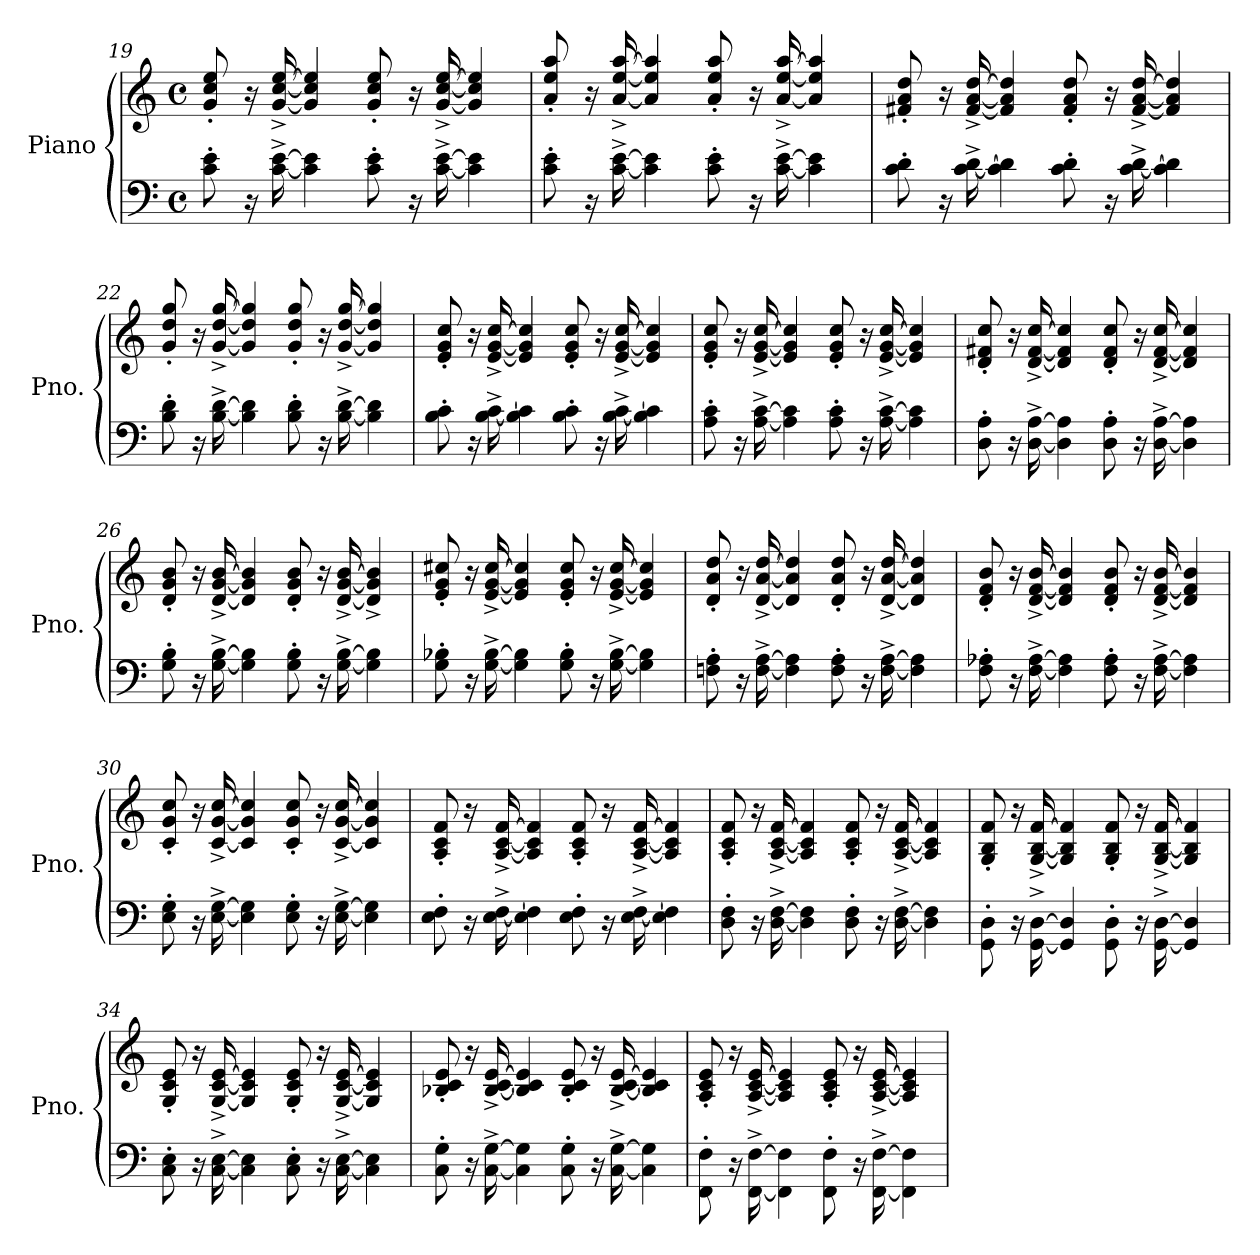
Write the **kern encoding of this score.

**kern	**kern
*part1	*part1
*staff2	*staff1
*I"Piano	*
*I'Pno.	*
!!LO:LB:g=z
*clefF4	*clefG2
*k[]	*k[]
*M4/4	*M4/4
*met(c)	*met(c)
=19	=19
8c\' 8e\'	8g/' 8cc/' 8ee/'
16r	16r
[16c\^ [16e\^	[16g/^ [16cc/^ [16ee/^
4c\] 4e\]	4g/] 4cc/] 4ee/]
8c\' 8e\'	8g/' 8cc/' 8ee/'
16r	16r
[16c\^ [16e\^	[16g/^ [16cc/^ [16ee/^
4c\] 4e\]	4g/] 4cc/] 4ee/]
=20	=20
8c\' 8e\'	8a/' 8ee/' 8aa/'
16r	16r
[16c\^ [16e\^	[16a/^ [16ee/^ [16aa/^
4c\] 4e\]	4a/] 4ee/] 4aa/]
8c\' 8e\'	8a/' 8ee/' 8aa/'
16r	16r
[16c\^ [16e\^	[16a/^ [16ee/^ [16aa/^
4c\] 4e\]	4a/] 4ee/] 4aa/]
=21	=21
8c\' 8d\'	8f#X/' 8a/' 8dd/'
16r	16r
[16c\^ [16d\^	[16f#/^ [16a/^ [16dd/^
4c\] 4d\]	4f#/] 4a/] 4dd/]
8c\' 8d\'	8f#/' 8a/' 8dd/'
16r	16r
[16c\^ [16d\^	[16f#/^ [16a/^ [16dd/^
4c\] 4d\]	4f#/] 4a/] 4dd/]
!!LO:LB:g=z
=22	=22
8B\' 8d\'	8g/' 8dd/' 8gg/'
16r	16r
[16B\^ [16d\^	[16g/^ [16dd/^ [16gg/^
4B\] 4d\]	4g/] 4dd/] 4gg/]
8B\' 8d\'	8g/' 8dd/' 8gg/'
16r	16r
[16B\^ [16d\^	[16g/^ [16dd/^ [16gg/^
4B\] 4d\]	4g/] 4dd/] 4gg/]
=23	=23
8B\' 8c\'	8e/' 8g/' 8cc/'
16r	16r
[16B\^ [16c\^	[16e/^ [16g/^ [16cc/^
4B\] 4c\]	4e/] 4g/] 4cc/]
8B\' 8c\'	8e/' 8g/' 8cc/'
16r	16r
[16B\^ [16c\^	[16e/^ [16g/^ [16cc/^
4B\] 4c\]	4e/] 4g/] 4cc/]
=24	=24
8A\' 8c\'	8e/' 8g/' 8cc/'
16r	16r
[16A\^ [16c\^	[16e/^ [16g/^ [16cc/^
4A\] 4c\]	4e/] 4g/] 4cc/]
8A\' 8c\'	8e/' 8g/' 8cc/'
16r	16r
[16A\^ [16c\^	[16e/^ [16g/^ [16cc/^
4A\] 4c\]	4e/] 4g/] 4cc/]
!!LO:LB:g=z
=25	=25
8D\' 8A\'	8d/' 8f#X/' 8cc/'
16r	16r
[16D\^ [16A\^	[16d/^ [16f#/^ [16cc/^
4D\] 4A\]	4d/] 4f#/] 4cc/]
8D\' 8A\'	8d/' 8f#/' 8cc/'
16r	16r
[16D\^ [16A\^	[16d/^ [16f#/^ [16cc/^
4D\] 4A\]	4d/] 4f#/] 4cc/]
=26	=26
8G\' 8B\'	8d/' 8g/' 8b/'
16r	16r
[16G\^ [16B\^	[16d/^ [16g/^ [16b/^
4G\] 4B\]	4d/] 4g/] 4b/]
8G\' 8B\'	8d/' 8g/' 8b/'
16r	16r
[16G\^ [16B\^	[16d/^ [16g/^ [16b/^
4G\] 4B\]	4d/]^ 4g/]^ 4b/]^
=27	=27
8G\' 8B-X\'	8e/' 8g/' 8cc#X/'
16r	16r
[16G\^ [16B-\^	[16e/^ [16g/^ [16cc#/^
4G\] 4B-\]	4e/] 4g/] 4cc#/]
8G\' 8B-\'	8e/' 8g/' 8cc#/'
16r	16r
[16G\^ [16B-\^	[16e/^ [16g/^ [16cc#/^
4G\] 4B-\]	4e/] 4g/] 4cc#/]
!!LO:LB:g=z
=28	=28
8Fn\' 8A\'	8d/' 8a/' 8dd/'
16r	16r
[16F\^ [16A\^	[16d/^ [16a/^ [16dd/^
4F\] 4A\]	4d/] 4a/] 4dd/]
8F\' 8A\'	8d/' 8a/' 8dd/'
16r	16r
[16F\^ [16A\^	[16d/^ [16a/^ [16dd/^
4F\] 4A\]	4d/] 4a/] 4dd/]
=29	=29
8F\' 8A-X\'	8d/' 8f/' 8b/'
16r	16r
[16F\^ [16A-\^	[16d/^ [16f/^ [16b/^
4F\] 4A-\]	4d/] 4f/] 4b/]
8F\' 8A-\'	8d/' 8f/' 8b/'
16r	16r
[16F\^ [16A-\^	[16d/^ [16f/^ [16b/^
4F\] 4A-\]	4d/] 4f/] 4b/]
=30	=30
8E\' 8G\'	8c/' 8g/' 8cc/'
16r	16r
[16E\^ [16G\^	[16c/^ [16g/^ [16cc/^
4E\] 4G\]	4c/] 4g/] 4cc/]
8E\' 8G\'	8c/' 8g/' 8cc/'
16r	16r
[16E\^ [16G\^	[16c/^ [16g/^ [16cc/^
4E\] 4G\]	4c/] 4g/] 4cc/]
!!LO:PB:g=z
=31	=31
8E\' 8F\'	8A/' 8c/' 8f/'
16r	16r
[16E\^ [16F\^	[16A/^ [16c/^ [16f/^
4E\] 4F\]	4A/] 4c/] 4f/]
8E\' 8F\'	8A/' 8c/' 8f/'
16r	16r
[16E\^ [16F\^	[16A/^ [16c/^ [16f/^
4E\] 4F\]	4A/] 4c/] 4f/]
=32	=32
8D\' 8F\'	8A/' 8c/' 8f/'
16r	16r
[16D\^ [16F\^	[16A/^ [16c/^ [16f/^
4D\] 4F\]	4A/] 4c/] 4f/]
8D\' 8F\'	8A/' 8c/' 8f/'
16r	16r
[16D\^ [16F\^	[16A/^ [16c/^ [16f/^
4D\] 4F\]	4A/] 4c/] 4f/]
=33	=33
8GG\' 8D\'	8G/' 8B/' 8f/'
16r	16r
[16GG\^ [16D\^	[16G/^ [16B/^ [16f/^
4GG/] 4D/]	4G/] 4B/] 4f/]
8GG\' 8D\'	8G/' 8B/' 8f/'
16r	16r
[16GG\^ [16D\^	[16G/^ [16B/^ [16f/^
4GG/] 4D/]	4G/] 4B/] 4f/]
!!LO:LB:g=z
=34	=34
8C\' 8E\'	8G/' 8c/' 8e/'
16r	16r
[16C\^ [16E\^	[16G/^ [16c/^ [16e/^
4C\] 4E\]	4G/] 4c/] 4e/]
8C\' 8E\'	8G/' 8c/' 8e/'
16r	16r
[16C\^ [16E\^	[16G/^ [16c/^ [16e/^
4C\] 4E\]	4G/] 4c/] 4e/]
=35	=35
8C\' 8G\'	8B-X/' 8c/' 8e/'
16r	16r
[16C\^ [16G\^	[16B-/^ [16c/^ [16e/^
4C\] 4G\]	4B-/] 4c/] 4e/]
8C\' 8G\'	8B-/' 8c/' 8e/'
16r	16r
[16C\^ [16G\^	[16B-/^ [16c/^ [16e/^
4C\] 4G\]	4B-/] 4c/] 4e/]
=36	=36
8FF\' 8F\'	8A/' 8c/' 8e/'
16r	16r
[16FF\^ [16F\^	[16A/^ [16c/^ [16e/^
4FF\] 4F\]	4A/] 4c/] 4e/]
8FF\' 8F\'	8A/' 8c/' 8e/'
16r	16r
[16FF\^ [16F\^	[16A/^ [16c/^ [16e/^
4FF\] 4F\]	4A/] 4c/] 4e/]
=	=
*-	*-
